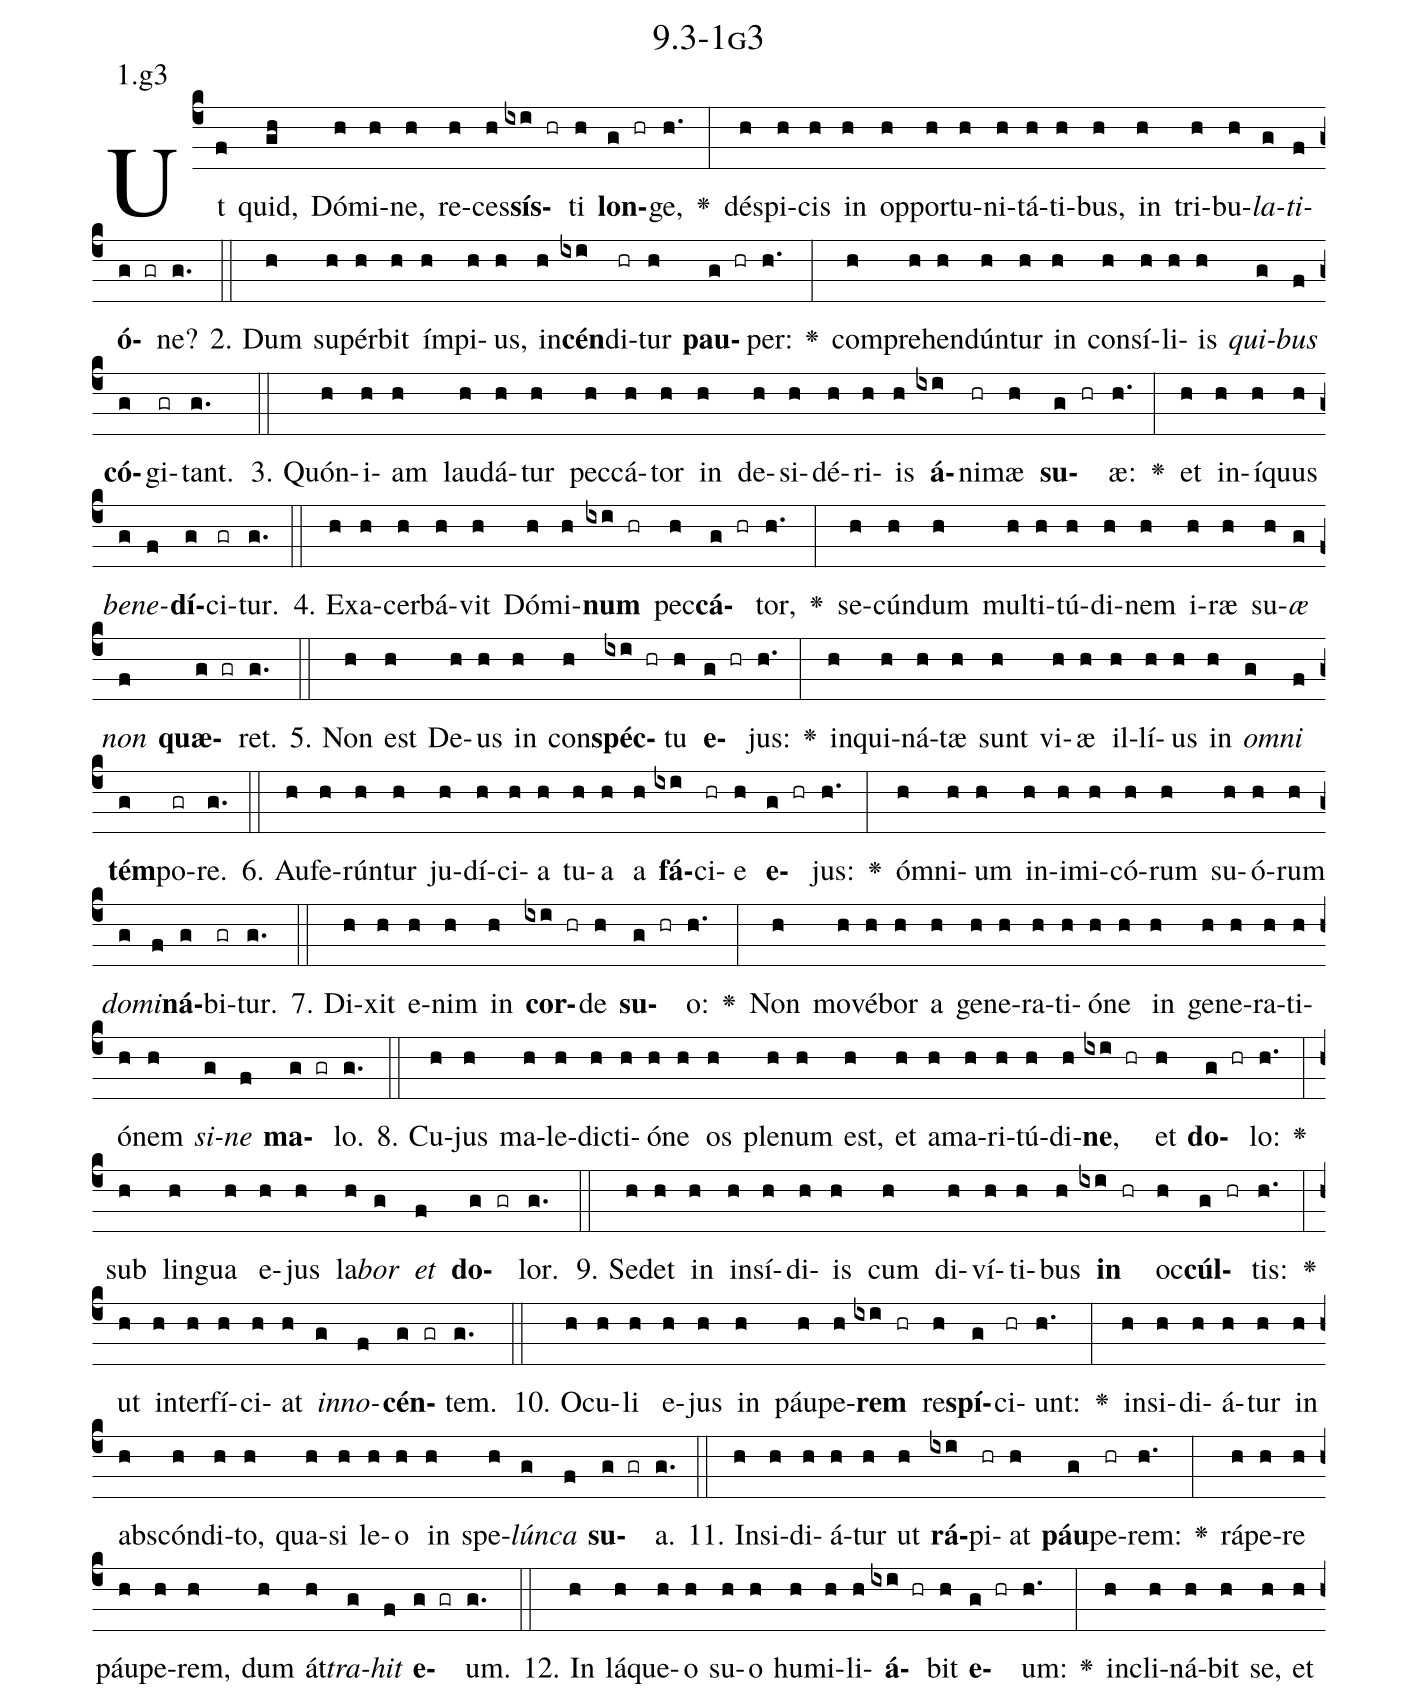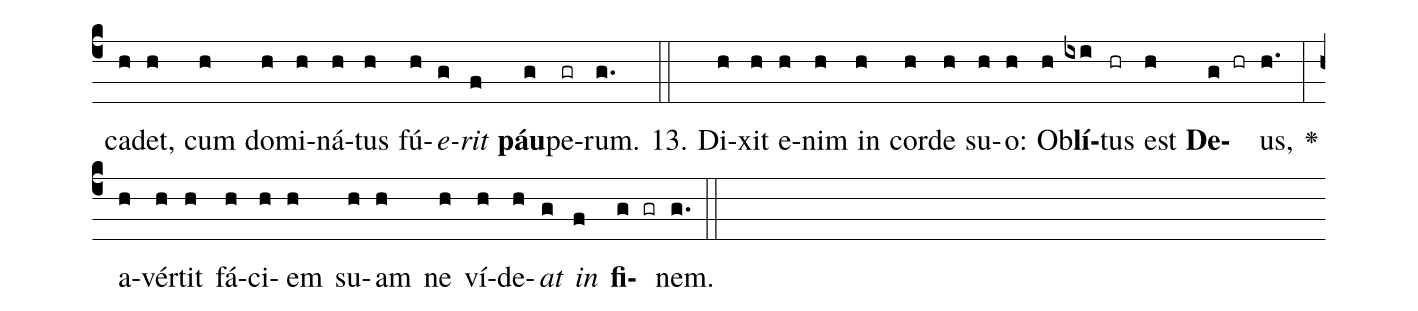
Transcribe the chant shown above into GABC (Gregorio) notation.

name: 9.3-1g3;
annotation: 1.g3;
%%
(c4)Ut(f) quid,(gh) Dó(h)mi(h)ne,(h) re(h)ces(h)<b>sís</b>(ixi hr)ti(h) <b>lon</b>(g hr)ge,(h.) <v>\greheightstar</v>(:) dé(h)spi(h)cis(h) in(h) op(h)por(h)tu(h)ni(h)tá(h)ti(h)bus,(h) in(h) tri(h)bu(h)<i>la</i>(g)<i>ti</i>(f)<b>ó</b>(g gr)ne?(g.) (::)
2. Dum(h) su(h)pér(h)bit(h) ím(h)pi(h)us,(h) in(h)<b>cén</b>(ixi)di(hr)tur(h) <b>pau</b>(g hr)per:(h.) <v>\greheightstar</v>(:) com(h)pre(h)hen(h)dún(h)tur(h) in(h) con(h)sí(h)li(h)is(h) <i>qui</i>(g)<i>bus</i>(f) <b>có</b>(g)gi(gr)tant.(g.) (::)
3. Quón(h)i(h)am(h) lau(h)dá(h)tur(h) pec(h)cá(h)tor(h) in(h) de(h)si(h)dé(h)ri(h)is(h) <b>á</b>(ixi)ni(hr)mæ(h) <b>su</b>(g hr)æ:(h.) <v>\greheightstar</v>(:) et(h) in(h)í(h)quus(h) <i>be</i>(g)<i>ne</i>(f)<b>dí</b>(g)ci(gr)tur.(g.) (::)
4. Ex(h)a(h)cer(h)bá(h)vit(h) Dó(h)mi(h)<b>num</b>(ixi hr) pec(h)<b>cá</b>(g hr)tor,(h.) <v>\greheightstar</v>(:) se(h)cún(h)dum(h) mul(h)ti(h)tú(h)di(h)nem(h) i(h)ræ(h) su(h)<i>æ</i>(g) <i>non</i>(f) <b>quæ</b>(g gr)ret.(g.) (::)
5. Non(h) est(h) De(h)us(h) in(h) con(h)<b>spéc</b>(ixi hr)tu(h) <b>e</b>(g hr)jus:(h.) <v>\greheightstar</v>(:) in(h)qui(h)ná(h)tæ(h) sunt(h) vi(h)æ(h) il(h)lí(h)us(h) in(h) <i>om</i>(g)<i>ni</i>(f) <b>tém</b>(g)po(gr)re.(g.) (::)
6. Au(h)fe(h)rún(h)tur(h) ju(h)dí(h)ci(h)a(h) tu(h)a(h) a(h) <b>fá</b>(ixi)ci(hr)e(h) <b>e</b>(g hr)jus:(h.) <v>\greheightstar</v>(:) óm(h)ni(h)um(h) in(h)i(h)mi(h)có(h)rum(h) su(h)ó(h)rum(h) <i>do</i>(g)<i>mi</i>(f)<b>ná</b>(g)bi(gr)tur.(g.) (::)
7. Di(h)xit(h) e(h)nim(h) in(h) <b>cor</b>(ixi hr)de(h) <b>su</b>(g hr)o:(h.) <v>\greheightstar</v>(:) Non(h) mo(h)vé(h)bor(h) a(h) ge(h)ne(h)ra(h)ti(h)ó(h)ne(h) in(h) ge(h)ne(h)ra(h)ti(h)ó(h)nem(h) <i>si</i>(g)<i>ne</i>(f) <b>ma</b>(g gr)lo.(g.) (::)
8. Cu(h)jus(h) ma(h)le(h)dic(h)ti(h)ó(h)ne(h) os(h) ple(h)num(h) est,(h) et(h) a(h)ma(h)ri(h)tú(h)di(h)<b>ne</b>,(ixi hr) et(h) <b>do</b>(g hr)lo:(h.) <v>\greheightstar</v>(:) sub(h) lin(h)gua(h) e(h)jus(h) la(h)<i>bor</i>(g) <i>et</i>(f) <b>do</b>(g gr)lor.(g.) (::)
9. Se(h)det(h) in(h) in(h)sí(h)di(h)is(h) cum(h) di(h)ví(h)ti(h)bus(h) <b>in</b>(ixi hr) oc(h)<b>cúl</b>(g hr)tis:(h.) <v>\greheightstar</v>(:) ut(h) in(h)ter(h)fí(h)ci(h)at(h) <i>in</i>(g)<i>no</i>(f)<b>cén</b>(g gr)tem.(g.) (::)
10. O(h)cu(h)li(h) e(h)jus(h) in(h) páu(h)pe(h)<b>rem</b>(ixi hr) re(h)<b>spí</b>(g)ci(hr)unt:(h.) <v>\greheightstar</v>(:) in(h)si(h)di(h)á(h)tur(h) in(h) abs(h)cón(h)di(h)to,(h) qua(h)si(h) le(h)o(h) in(h) spe(h)<i>lún</i>(g)<i>ca</i>(f) <b>su</b>(g gr)a.(g.) (::)
11. In(h)si(h)di(h)á(h)tur(h) ut(h) <b>rá</b>(ixi)pi(hr)at(h) <b>páu</b>(g)pe(hr)rem:(h.) <v>\greheightstar</v>(:) rá(h)pe(h)re(h) páu(h)pe(h)rem,(h) dum(h) át(h)<i>tra</i>(g)<i>hit</i>(f) <b>e</b>(g gr)um.(g.) (::)
12. In(h) lá(h)que(h)o(h) su(h)o(h) hu(h)mi(h)li(h)<b>á</b>(ixi hr)bit(h) <b>e</b>(g hr)um:(h.) <v>\greheightstar</v>(:) in(h)cli(h)ná(h)bit(h) se,(h) et(h) ca(h)det,(h) cum(h) do(h)mi(h)ná(h)tus(h) fú(h)<i>e</i>(g)<i>rit</i>(f) <b>páu</b>(g)pe(gr)rum.(g.) (::)
13. Di(h)xit(h) e(h)nim(h) in(h) cor(h)de(h) su(h)o:(h) Ob(h)<b>lí</b>(ixi)tus(hr) est(h) <b>De</b>(g hr)us,(h.) <v>\greheightstar</v>(:) a(h)vér(h)tit(h) fá(h)ci(h)em(h) su(h)am(h) ne(h) ví(h)de(h)<i>at</i>(g) <i>in</i>(f) <b>fi</b>(g gr)nem.(g.) (::)
